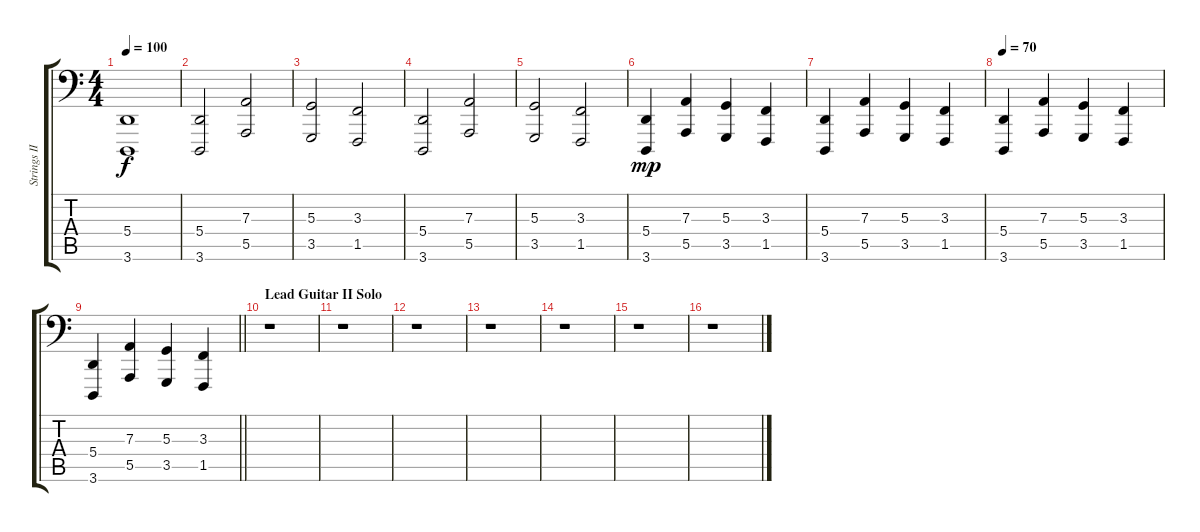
\track ("Strings II" "Strings II") {instrument stringensemble1}
\staff {score tabs}
\tuning (C3 G2 D2 A1 E1 B0) {hide}
\ts (4 4)
\tempo 100
\clef f4
\ks c
(5.4{t} 3.6{t}).1{dy f} |
(5.4 3.6).2 (7.3 5.5).2 |
(5.3 3.5).2 (3.3 1.5).2 |
(5.4 3.6).2 (7.3 5.5).2 |
(5.3 3.5).2 (3.3 1.5).2 |
(5.4 3.6).4{dy mp} (7.3 5.5).4 (5.3 3.5).4 (3.3 1.5).4 |
(5.4 3.6).4 (7.3 5.5).4 (5.3 3.5).4 (3.3 1.5).4 |
\tempo 70
(5.4 3.6).4 (7.3 5.5).4 (5.3 3.5).4 (3.3 1.5).4 |
\barLineRight lightlight
(5.4 3.6).4 (7.3 5.5).4 (5.3 3.5).4 (3.3 1.5).4 |
\section ("" "Lead Guitar II Solo")
r.1 |
r.1 |
r.1 |
r.1 |
r.1 |
r.1 |
r.1
